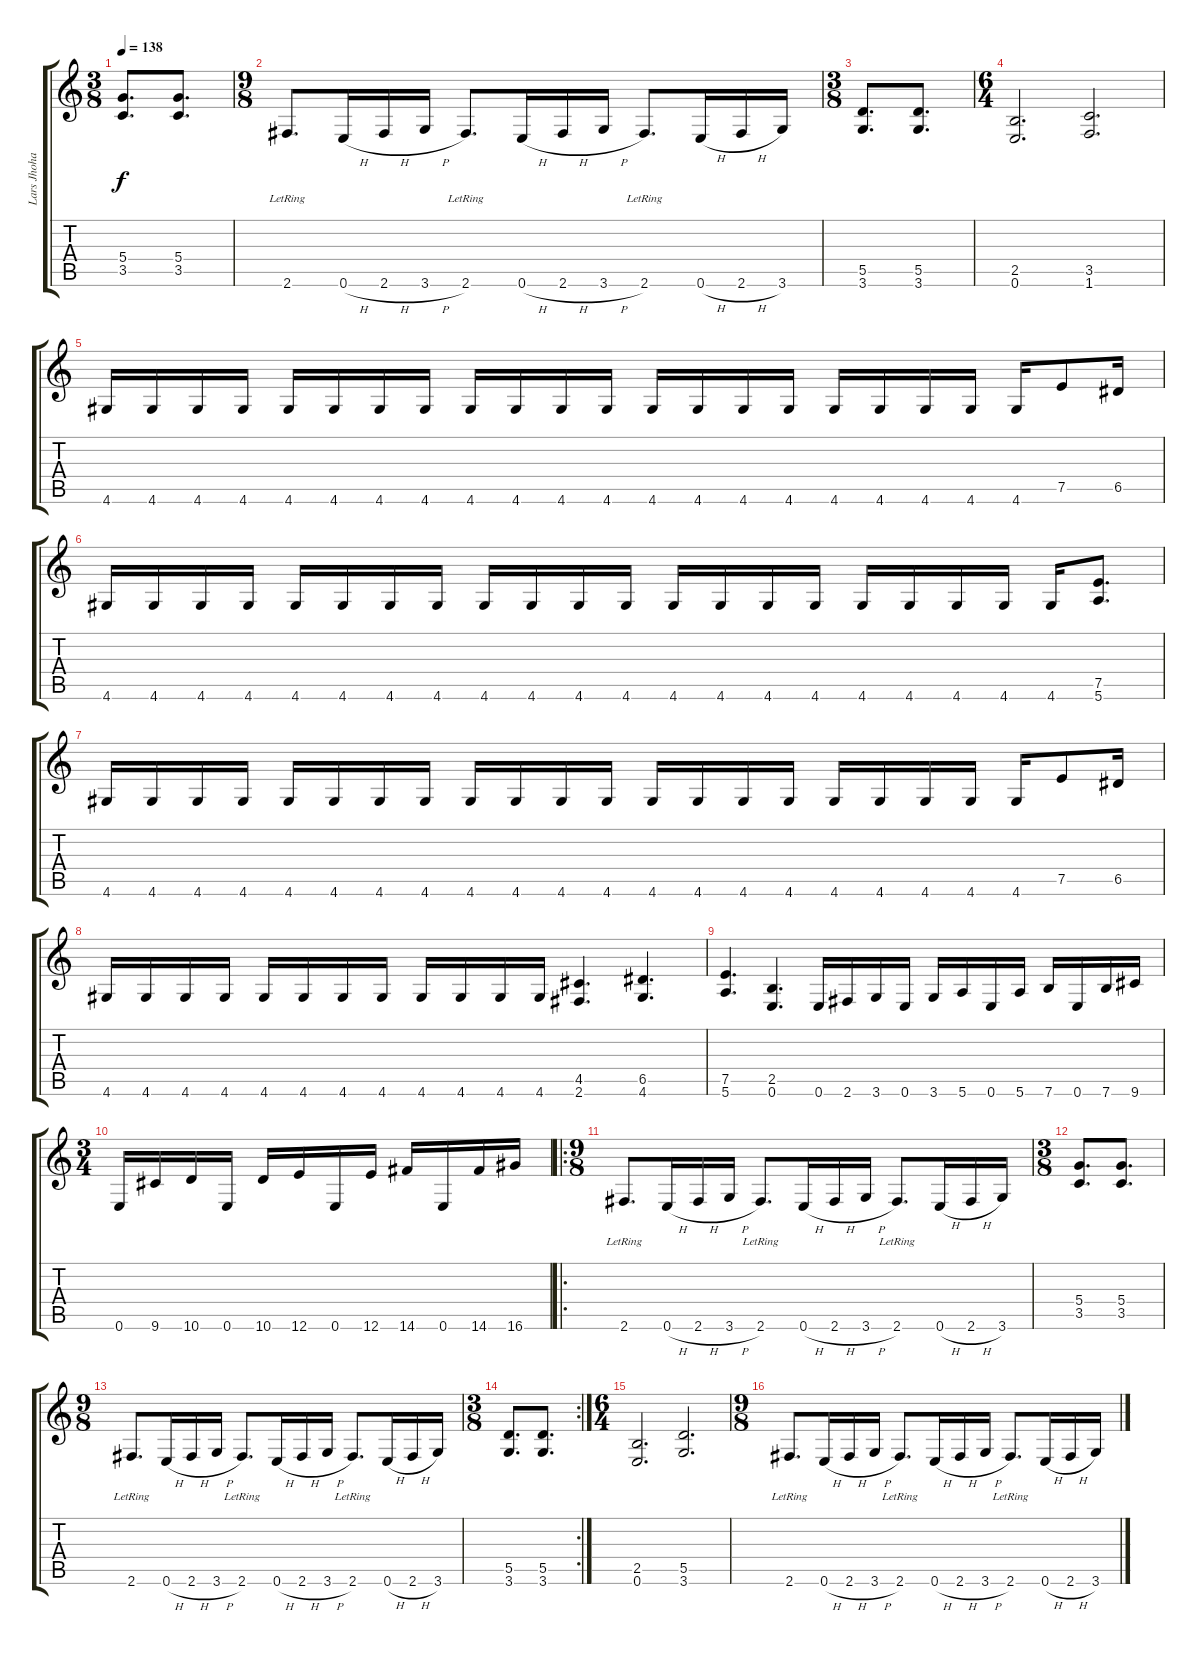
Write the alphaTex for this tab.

\track ("Lars Jhohansson" "Lars Jhoha") {instrument distortionguitar}
\staff {score tabs}
\tuning (E4 B3 G3 D3 A2 E2) {hide}
\ts (3 8)
\tempo 138
\clef g2
\ks c
(5.4 3.5).8{d dy f} (5.4 3.5).8{d} |
\ts (9 8)
2.6{lr}.8{d} 0.6{h}.16 2.6{h}.16 3.6{h}.16 2.6{lr}.8{d} 0.6{h}.16 2.6{h}.16 3.6{h}.16 2.6{lr}.8{d} 0.6{h}.16 2.6{h}.16 3.6.16 |
\ts (3 8)
(5.5 3.6).8{d} (5.5 3.6).8{d} |
\ts (6 4)
(2.5 0.6).2{d} (3.5 1.6).2{d} |
4.6.16 4.6.16 4.6.16 4.6.16 4.6.16 4.6.16 4.6.16 4.6.16 4.6.16 4.6.16 4.6.16 4.6.16 4.6.16 4.6.16 4.6.16 4.6.16 4.6.16 4.6.16 4.6.16 4.6.16 4.6.16 7.5.8 6.5.16 |
4.6.16 4.6.16 4.6.16 4.6.16 4.6.16 4.6.16 4.6.16 4.6.16 4.6.16 4.6.16 4.6.16 4.6.16 4.6.16 4.6.16 4.6.16 4.6.16 4.6.16 4.6.16 4.6.16 4.6.16 4.6.16 (7.5 5.6).8{d} |
4.6.16 4.6.16 4.6.16 4.6.16 4.6.16 4.6.16 4.6.16 4.6.16 4.6.16 4.6.16 4.6.16 4.6.16 4.6.16 4.6.16 4.6.16 4.6.16 4.6.16 4.6.16 4.6.16 4.6.16 4.6.16 7.5.8 6.5.16 |
4.6.16 4.6.16 4.6.16 4.6.16 4.6.16 4.6.16 4.6.16 4.6.16 4.6.16 4.6.16 4.6.16 4.6.16 (4.5 2.6).4{d} (6.5 4.6).4{d} |
(7.5 5.6).4{d} (2.5 0.6).4{d} 0.6.16 2.6.16 3.6.16 0.6.16 3.6.16 5.6.16 0.6.16 5.6.16 7.6.16 0.6.16 7.6.16 9.6.16 |
\ts (3 4)
0.6.16 9.6.16 10.6.16 0.6.16 10.6.16 12.6.16 0.6.16 12.6.16 14.6.16 0.6.16 14.6.16 16.6.16 |
\ro
\ts (9 8)
2.6{lr}.8{d} 0.6{h}.16 2.6{h}.16 3.6{h}.16 2.6{lr}.8{d} 0.6{h}.16 2.6{h}.16 3.6{h}.16 2.6{lr}.8{d} 0.6{h}.16 2.6{h}.16 3.6.16 |
\ts (3 8)
(5.4 3.5).8{d} (5.4 3.5).8{d} |
\ts (9 8)
2.6{lr}.8{d} 0.6{h}.16 2.6{h}.16 3.6{h}.16 2.6{lr}.8{d} 0.6{h}.16 2.6{h}.16 3.6{h}.16 2.6{lr}.8{d} 0.6{h}.16 2.6{h}.16 3.6.16 |
\rc 2
\ts (3 8)
(5.5 3.6).8{d} (5.5 3.6).8{d} |
\ts (6 4)
(2.5 0.6).2{d} (5.5 3.6).2{d} |
\ts (9 8)
2.6{lr}.8{d} 0.6{h}.16 2.6{h}.16 3.6{h}.16 2.6{lr}.8{d} 0.6{h}.16 2.6{h}.16 3.6{h}.16 2.6{lr}.8{d} 0.6{h}.16 2.6{h}.16 3.6.16
